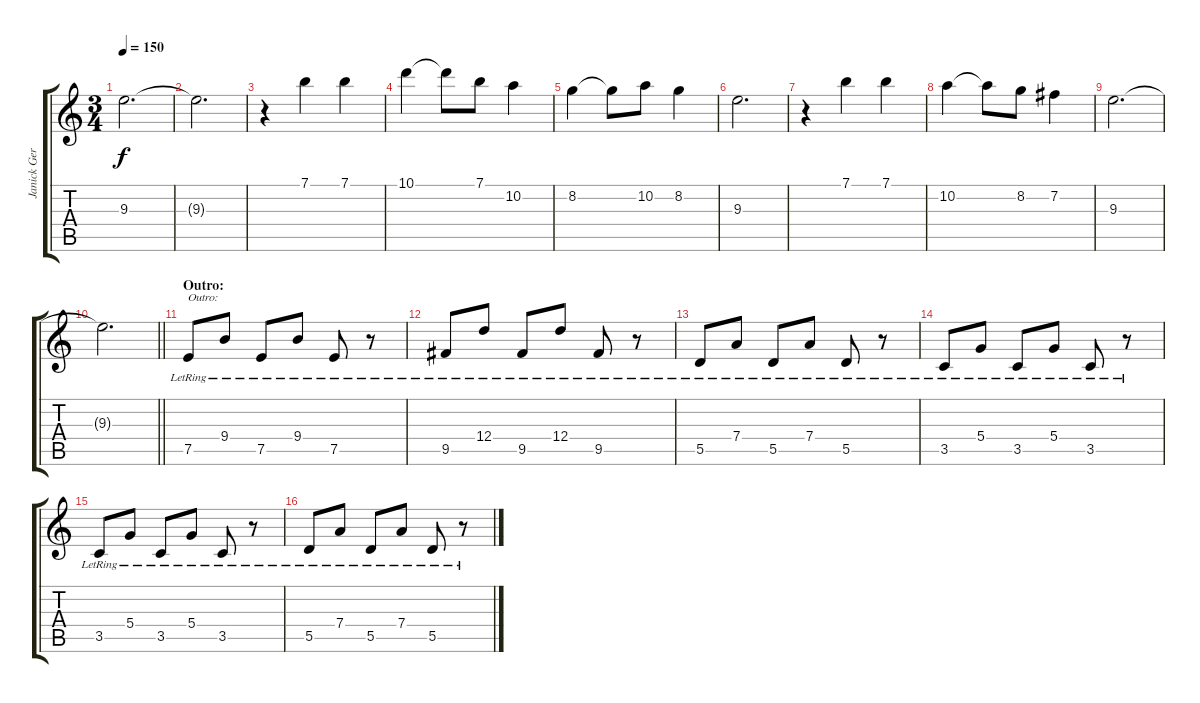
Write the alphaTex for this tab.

\track ("Janick Gers" "Janick Ger") {instrument overdrivenguitar}
\staff {score tabs}
\tuning (E4 B3 G3 D3 A2 E2) {hide}
\ts (3 4)
\tempo 150
\clef g2
\ks c
9.3.2{d dy f} |
9.3{t}.2{d} |
r.4 7.1.4 7.1.4 |
10.1.4 10.1{t}.8 7.1.8 10.2.4 |
8.2.4 8.2{t}.8 10.2.8 8.2.4 |
9.3.2{d} |
r.4 7.1.4 7.1.4 |
10.2.4 10.2{t}.8 8.2.8 7.2.4 |
9.3.2{d} |
\barLineRight lightlight
9.3{t}.2{d} |
\section ("" "Outro:")
7.5{lr}.8{txt "Outro:" instrument electricguitarclean} 9.4{lr}.8 7.5{lr}.8 9.4{lr}.8 7.5{lr}.8 r.8 |
9.5{lr}.8 12.4{lr}.8 9.5{lr}.8 12.4{lr}.8 9.5{lr}.8 r.8 |
5.5{lr}.8 7.4{lr}.8 5.5{lr}.8 7.4{lr}.8 5.5{lr}.8 r.8 |
3.5{lr}.8 5.4{lr}.8 3.5{lr}.8 5.4{lr}.8 3.5{lr}.8 r.8 |
3.5{lr}.8 5.4{lr}.8 3.5{lr}.8 5.4{lr}.8 3.5{lr}.8 r.8 |
5.5{lr}.8 7.4{lr}.8 5.5{lr}.8 7.4{lr}.8 5.5{lr}.8 r.8
